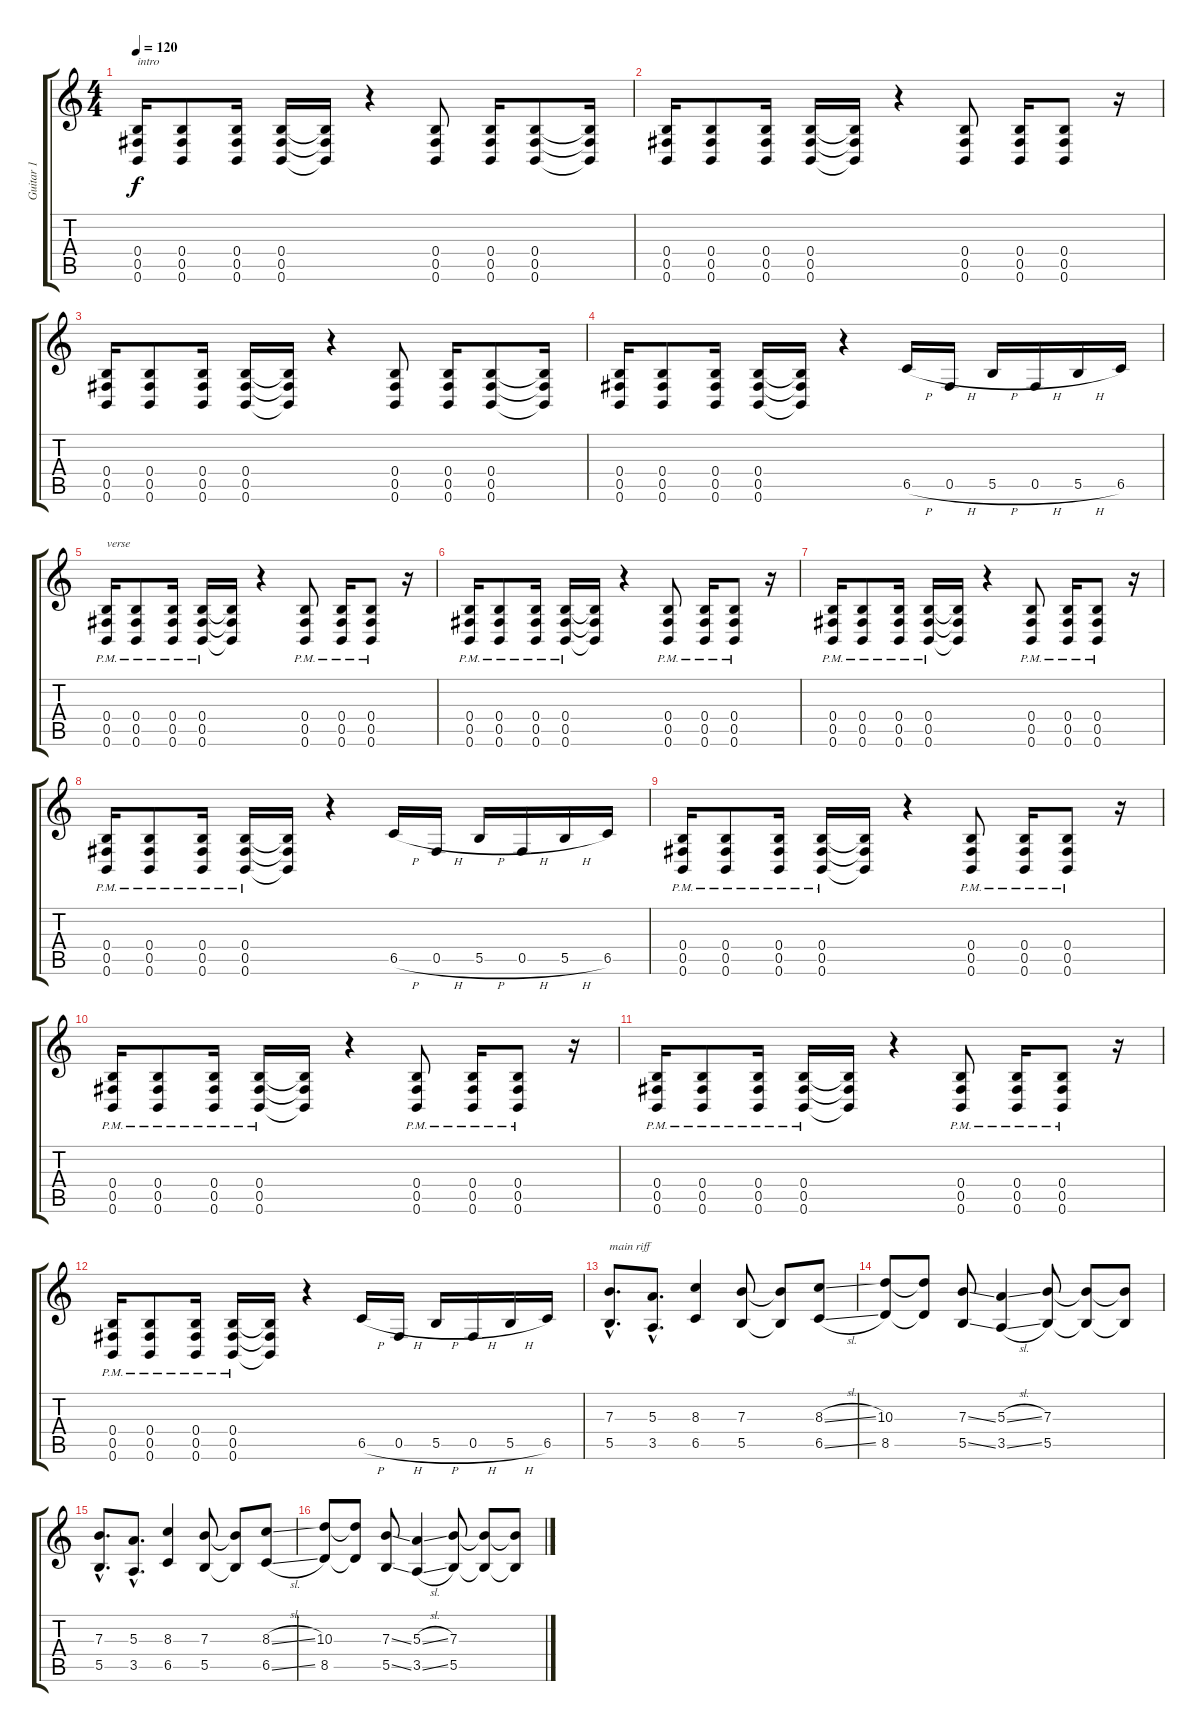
\track ("Guitar 1" "Guitar 1") {instrument distortionguitar}
\staff {score tabs}
\tuning (Db4 Ab3 E3 B2 Gb2 B1) {hide}
\ts (4 4)
\tempo 120
\clef g2
\ks c
(0.4 0.5 0.6).16{txt "intro" dy f instrument distortionguitar} (0.4 0.5 0.6).8 (0.4 0.5 0.6).16 (0.4 0.5 0.6).16 (0.4{t} 0.5{t} 0.6{t}).16 r.4 (0.4 0.5 0.6).8 (0.4 0.5 0.6).16 (0.4 0.5 0.6).8 (0.4{t} 0.5{t} 0.6{t}).16 |
(0.4 0.5 0.6).16 (0.4 0.5 0.6).8 (0.4 0.5 0.6).16 (0.4 0.5 0.6).16 (0.4{t} 0.5{t} 0.6{t}).16 r.4 (0.4 0.5 0.6).8 (0.4 0.5 0.6).16 (0.4 0.5 0.6).8 r.16 |
(0.4 0.5 0.6).16 (0.4 0.5 0.6).8 (0.4 0.5 0.6).16 (0.4 0.5 0.6).16 (0.4{t} 0.5{t} 0.6{t}).16 r.4 (0.4 0.5 0.6).8 (0.4 0.5 0.6).16 (0.4 0.5 0.6).8 (0.4{t} 0.5{t} 0.6{t}).16 |
(0.4 0.5 0.6).16 (0.4 0.5 0.6).8 (0.4 0.5 0.6).16 (0.4 0.5 0.6).16 (0.4{t} 0.5{t} 0.6{t}).16 r.4 6.5{h}.16 0.5{h}.16 5.5{h}.16 0.5{h}.16 5.5{h}.16 6.5.16 |
(0.4{pm} 0.5{pm} 0.6{pm}).16{txt "verse"} (0.4{pm} 0.5{pm} 0.6{pm}).8 (0.4{pm} 0.5{pm} 0.6{pm}).16 (0.4{pm} 0.5{pm} 0.6{pm}).16 (0.4{t} 0.5{t} 0.6{t}).16 r.4 (0.4{pm} 0.5{pm} 0.6{pm}).8 (0.4{pm} 0.5{pm} 0.6{pm}).16 (0.4{pm} 0.5{pm} 0.6{pm}).8 r.16 |
(0.4{pm} 0.5{pm} 0.6{pm}).16 (0.4{pm} 0.5{pm} 0.6{pm}).8 (0.4{pm} 0.5{pm} 0.6{pm}).16 (0.4{pm} 0.5{pm} 0.6{pm}).16 (0.4{t} 0.5{t} 0.6{t}).16 r.4 (0.4{pm} 0.5{pm} 0.6{pm}).8 (0.4{pm} 0.5{pm} 0.6{pm}).16 (0.4{pm} 0.5{pm} 0.6{pm}).8 r.16 |
(0.4{pm} 0.5{pm} 0.6{pm}).16 (0.4{pm} 0.5{pm} 0.6{pm}).8 (0.4{pm} 0.5{pm} 0.6{pm}).16 (0.4{pm} 0.5{pm} 0.6{pm}).16 (0.4{t} 0.5{t} 0.6{t}).16 r.4 (0.4{pm} 0.5{pm} 0.6{pm}).8 (0.4{pm} 0.5{pm} 0.6{pm}).16 (0.4{pm} 0.5{pm} 0.6{pm}).8 r.16 |
(0.4{pm} 0.5{pm} 0.6{pm}).16 (0.4{pm} 0.5{pm} 0.6{pm}).8 (0.4{pm} 0.5{pm} 0.6{pm}).16 (0.4{pm} 0.5{pm} 0.6{pm}).16 (0.4{t} 0.5{t} 0.6{t}).16 r.4 6.5{h}.16 0.5{h}.16 5.5{h}.16 0.5{h}.16 5.5{h}.16 6.5.16 |
(0.4{pm} 0.5{pm} 0.6{pm}).16 (0.4{pm} 0.5{pm} 0.6{pm}).8 (0.4{pm} 0.5{pm} 0.6{pm}).16 (0.4{pm} 0.5{pm} 0.6{pm}).16 (0.4{t} 0.5{t} 0.6{t}).16 r.4 (0.4{pm} 0.5{pm} 0.6{pm}).8 (0.4{pm} 0.5{pm} 0.6{pm}).16 (0.4{pm} 0.5{pm} 0.6{pm}).8 r.16 |
(0.4{pm} 0.5{pm} 0.6{pm}).16 (0.4{pm} 0.5{pm} 0.6{pm}).8 (0.4{pm} 0.5{pm} 0.6{pm}).16 (0.4{pm} 0.5{pm} 0.6{pm}).16 (0.4{t} 0.5{t} 0.6{t}).16 r.4 (0.4{pm} 0.5{pm} 0.6{pm}).8 (0.4{pm} 0.5{pm} 0.6{pm}).16 (0.4{pm} 0.5{pm} 0.6{pm}).8 r.16 |
(0.4{pm} 0.5{pm} 0.6{pm}).16 (0.4{pm} 0.5{pm} 0.6{pm}).8 (0.4{pm} 0.5{pm} 0.6{pm}).16 (0.4{pm} 0.5{pm} 0.6{pm}).16 (0.4{t} 0.5{t} 0.6{t}).16 r.4 (0.4{pm} 0.5{pm} 0.6{pm}).8 (0.4{pm} 0.5{pm} 0.6{pm}).16 (0.4{pm} 0.5{pm} 0.6{pm}).8 r.16 |
(0.4{pm} 0.5{pm} 0.6{pm}).16 (0.4{pm} 0.5{pm} 0.6{pm}).8 (0.4{pm} 0.5{pm} 0.6{pm}).16 (0.4{pm} 0.5{pm} 0.6{pm}).16 (0.4{t} 0.5{t} 0.6{t}).16 r.4 6.5{h}.16 0.5{h}.16 5.5{h}.16 0.5{h}.16 5.5{h}.16 6.5.16 |
(7.3{hac} 5.5{hac}).8{d txt "main riff"} (5.3{hac} 3.5{hac}).8{d} (8.3 6.5).4 (7.3 5.5).8 (7.3{t} 5.5{t}).8 (8.3{sl} 6.5{sl}).8 |
(10.3 8.5).8 (10.3{t} 8.5{t}).8 (7.3{ss} 5.5{ss}).8 (5.3{sl} 3.5{sl}).4 (7.3 5.5).8 (7.3{t} 5.5{t}).8 (7.3{t} 5.5{t}).8 |
(7.3{hac} 5.5{hac}).8{d} (5.3{hac} 3.5{hac}).8{d} (8.3 6.5).4 (7.3 5.5).8 (7.3{t} 5.5{t}).8 (8.3{sl} 6.5{sl}).8 |
(10.3 8.5).8 (10.3{t} 8.5{t}).8 (7.3{ss} 5.5{ss}).8 (5.3{sl} 3.5{sl}).4 (7.3 5.5).8 (7.3{t} 5.5{t}).8 (7.3{t} 5.5{t}).8
